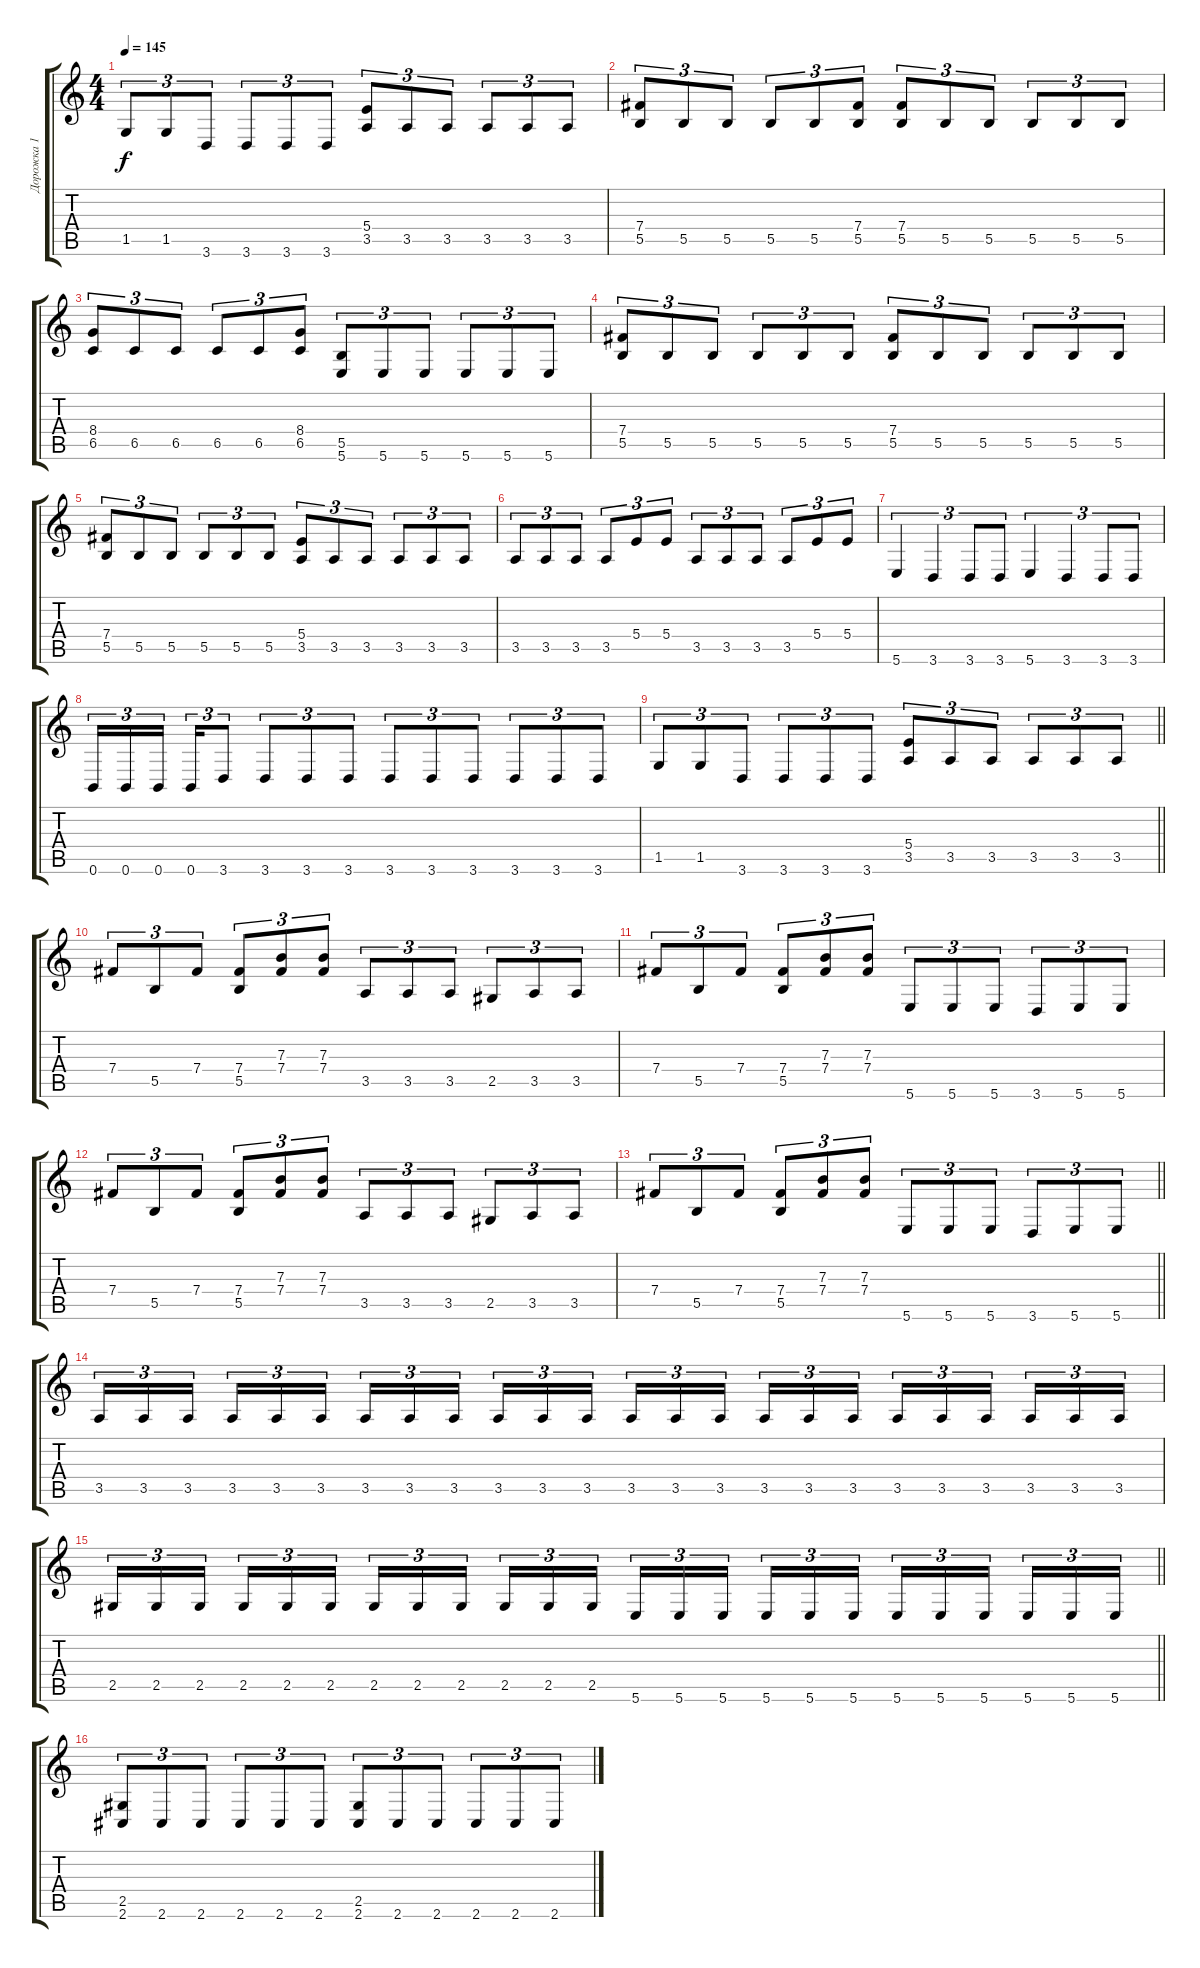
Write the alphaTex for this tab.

\track ("Дорожка 1" "Дорожка 1") {instrument distortionguitar}
\staff {score tabs}
\tuning (Db4 Ab3 E3 B2 Gb2 B1) {hide}
\ts (4 4)
\tempo 145
\clef g2
\ks c
1.5.8{tu (3 2) dy f} 1.5.8{tu (3 2)} 3.6.8{tu (3 2)} 3.6.8{tu (3 2)} 3.6.8{tu (3 2)} 3.6.8{tu (3 2)} (5.4 3.5).8{tu (3 2)} 3.5.8{tu (3 2)} 3.5.8{tu (3 2)} 3.5.8{tu (3 2)} 3.5.8{tu (3 2)} 3.5.8{tu (3 2)} |
(7.4 5.5).8{tu (3 2)} 5.5.8{tu (3 2)} 5.5.8{tu (3 2)} 5.5.8{tu (3 2)} 5.5.8{tu (3 2)} (7.4 5.5).8{tu (3 2)} (7.4 5.5).8{tu (3 2)} 5.5.8{tu (3 2)} 5.5.8{tu (3 2)} 5.5.8{tu (3 2)} 5.5.8{tu (3 2)} 5.5.8{tu (3 2)} |
(8.4 6.5).8{tu (3 2)} 6.5.8{tu (3 2)} 6.5.8{tu (3 2)} 6.5.8{tu (3 2)} 6.5.8{tu (3 2)} (8.4 6.5).8{tu (3 2)} (5.5 5.6).8{tu (3 2)} 5.6.8{tu (3 2)} 5.6.8{tu (3 2)} 5.6.8{tu (3 2)} 5.6.8{tu (3 2)} 5.6.8{tu (3 2)} |
(7.4 5.5).8{tu (3 2)} 5.5.8{tu (3 2)} 5.5.8{tu (3 2)} 5.5.8{tu (3 2)} 5.5.8{tu (3 2)} 5.5.8{tu (3 2)} (7.4 5.5).8{tu (3 2)} 5.5.8{tu (3 2)} 5.5.8{tu (3 2)} 5.5.8{tu (3 2)} 5.5.8{tu (3 2)} 5.5.8{tu (3 2)} |
(7.4 5.5).8{tu (3 2)} 5.5.8{tu (3 2)} 5.5.8{tu (3 2)} 5.5.8{tu (3 2)} 5.5.8{tu (3 2)} 5.5.8{tu (3 2)} (5.4 3.5).8{tu (3 2)} 3.5.8{tu (3 2)} 3.5.8{tu (3 2)} 3.5.8{tu (3 2)} 3.5.8{tu (3 2)} 3.5.8{tu (3 2)} |
3.5.8{tu (3 2)} 3.5.8{tu (3 2)} 3.5.8{tu (3 2)} 3.5.8{tu (3 2)} 5.4.8{tu (3 2)} 5.4.8{tu (3 2)} 3.5.8{tu (3 2)} 3.5.8{tu (3 2)} 3.5.8{tu (3 2)} 3.5.8{tu (3 2)} 5.4.8{tu (3 2)} 5.4.8{tu (3 2)} |
5.6.4{tu (3 2)} 3.6.4{tu (3 2)} 3.6.8{tu (3 2)} 3.6.8{tu (3 2)} 5.6.4{tu (3 2)} 3.6.4{tu (3 2)} 3.6.8{tu (3 2)} 3.6.8{tu (3 2)} |
0.6.16{tu (3 2)} 0.6.16{tu (3 2)} 0.6.16{tu (3 2) beam splitsecondary} 0.6.16{tu (3 2)} 3.6.8{tu (3 2)} 3.6.8{tu (3 2)} 3.6.8{tu (3 2)} 3.6.8{tu (3 2)} 3.6.8{tu (3 2)} 3.6.8{tu (3 2)} 3.6.8{tu (3 2)} 3.6.8{tu (3 2)} 3.6.8{tu (3 2)} 3.6.8{tu (3 2)} |
\barLineRight lightlight
1.5.8{tu (3 2)} 1.5.8{tu (3 2)} 3.6.8{tu (3 2)} 3.6.8{tu (3 2)} 3.6.8{tu (3 2)} 3.6.8{tu (3 2)} (5.4 3.5).8{tu (3 2)} 3.5.8{tu (3 2)} 3.5.8{tu (3 2)} 3.5.8{tu (3 2)} 3.5.8{tu (3 2)} 3.5.8{tu (3 2)} |
\section ("" " ")
7.4.8{tu (3 2)} 5.5.8{tu (3 2)} 7.4.8{tu (3 2)} (7.4 5.5).8{tu (3 2)} (7.3 7.4).8{tu (3 2)} (7.3 7.4).8{tu (3 2)} 3.5.8{tu (3 2)} 3.5.8{tu (3 2)} 3.5.8{tu (3 2)} 2.5.8{tu (3 2)} 3.5.8{tu (3 2)} 3.5.8{tu (3 2)} |
7.4.8{tu (3 2)} 5.5.8{tu (3 2)} 7.4.8{tu (3 2)} (7.4 5.5).8{tu (3 2)} (7.3 7.4).8{tu (3 2)} (7.3 7.4).8{tu (3 2)} 5.6.8{tu (3 2)} 5.6.8{tu (3 2)} 5.6.8{tu (3 2)} 3.6.8{tu (3 2)} 5.6.8{tu (3 2)} 5.6.8{tu (3 2)} |
7.4.8{tu (3 2)} 5.5.8{tu (3 2)} 7.4.8{tu (3 2)} (7.4 5.5).8{tu (3 2)} (7.3 7.4).8{tu (3 2)} (7.3 7.4).8{tu (3 2)} 3.5.8{tu (3 2)} 3.5.8{tu (3 2)} 3.5.8{tu (3 2)} 2.5.8{tu (3 2)} 3.5.8{tu (3 2)} 3.5.8{tu (3 2)} |
\barLineRight lightlight
7.4.8{tu (3 2)} 5.5.8{tu (3 2)} 7.4.8{tu (3 2)} (7.4 5.5).8{tu (3 2)} (7.3 7.4).8{tu (3 2)} (7.3 7.4).8{tu (3 2)} 5.6.8{tu (3 2)} 5.6.8{tu (3 2)} 5.6.8{tu (3 2)} 3.6.8{tu (3 2)} 5.6.8{tu (3 2)} 5.6.8{tu (3 2)} |
\section ("" " ")
3.5.16{tu (3 2)} 3.5.16{tu (3 2)} 3.5.16{tu (3 2) beam splitsecondary} 3.5.16{tu (3 2)} 3.5.16{tu (3 2)} 3.5.16{tu (3 2)} 3.5.16{tu (3 2)} 3.5.16{tu (3 2)} 3.5.16{tu (3 2) beam splitsecondary} 3.5.16{tu (3 2)} 3.5.16{tu (3 2)} 3.5.16{tu (3 2)} 3.5.16{tu (3 2)} 3.5.16{tu (3 2)} 3.5.16{tu (3 2) beam splitsecondary} 3.5.16{tu (3 2)} 3.5.16{tu (3 2)} 3.5.16{tu (3 2)} 3.5.16{tu (3 2)} 3.5.16{tu (3 2)} 3.5.16{tu (3 2) beam splitsecondary} 3.5.16{tu (3 2)} 3.5.16{tu (3 2)} 3.5.16{tu (3 2)} |
\barLineRight lightlight
2.5.16{tu (3 2)} 2.5.16{tu (3 2)} 2.5.16{tu (3 2) beam splitsecondary} 2.5.16{tu (3 2)} 2.5.16{tu (3 2)} 2.5.16{tu (3 2)} 2.5.16{tu (3 2)} 2.5.16{tu (3 2)} 2.5.16{tu (3 2) beam splitsecondary} 2.5.16{tu (3 2)} 2.5.16{tu (3 2)} 2.5.16{tu (3 2)} 5.6.16{tu (3 2)} 5.6.16{tu (3 2)} 5.6.16{tu (3 2) beam splitsecondary} 5.6.16{tu (3 2)} 5.6.16{tu (3 2)} 5.6.16{tu (3 2)} 5.6.16{tu (3 2)} 5.6.16{tu (3 2)} 5.6.16{tu (3 2) beam splitsecondary} 5.6.16{tu (3 2)} 5.6.16{tu (3 2)} 5.6.16{tu (3 2)} |
\section ("" " ")
(2.5 2.6).8{tu (3 2)} 2.6.8{tu (3 2)} 2.6.8{tu (3 2)} 2.6.8{tu (3 2)} 2.6.8{tu (3 2)} 2.6.8{tu (3 2)} (2.5 2.6).8{tu (3 2)} 2.6.8{tu (3 2)} 2.6.8{tu (3 2)} 2.6.8{tu (3 2)} 2.6.8{tu (3 2)} 2.6.8{tu (3 2)}
